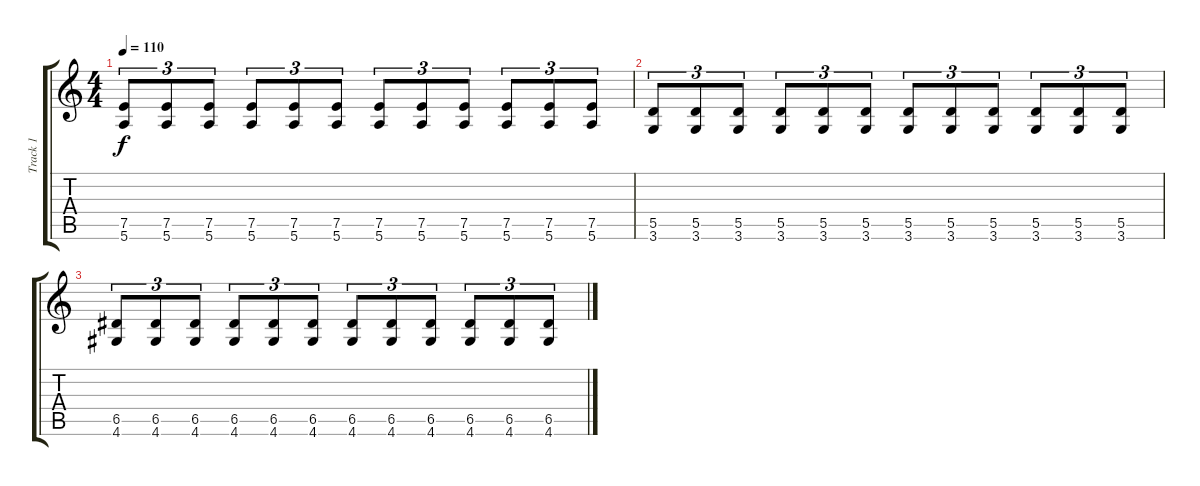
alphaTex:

\track ("Track 1" "Track 1") {instrument acousticguitarsteel}
\staff {score tabs}
\tuning (E4 B3 G3 D3 A2 E2) {hide}
\ts (4 4)
\tempo 110
\clef g2
\ks c
(7.5 5.6).8{tu (3 2) dy f} (7.5 5.6).8{tu (3 2)} (7.5 5.6).8{tu (3 2)} (7.5 5.6).8{tu (3 2)} (7.5 5.6).8{tu (3 2)} (7.5 5.6).8{tu (3 2)} (7.5 5.6).8{tu (3 2)} (7.5 5.6).8{tu (3 2)} (7.5 5.6).8{tu (3 2)} (7.5 5.6).8{tu (3 2)} (7.5 5.6).8{tu (3 2)} (7.5 5.6).8{tu (3 2)} |
(5.5 3.6).8{tu (3 2) volume 0 instrument overdrivenguitar} (5.5 3.6).8{tu (3 2)} (5.5 3.6).8{tu (3 2)} (5.5 3.6).8{tu (3 2)} (5.5 3.6).8{tu (3 2)} (5.5 3.6).8{tu (3 2)} (5.5 3.6).8{tu (3 2)} (5.5 3.6).8{tu (3 2)} (5.5 3.6).8{tu (3 2)} (5.5 3.6).8{tu (3 2)} (5.5 3.6).8{tu (3 2)} (5.5 3.6).8{tu (3 2)} |
(6.5 4.6).8{tu (3 2)} (6.5 4.6).8{tu (3 2)} (6.5 4.6).8{tu (3 2)} (6.5 4.6).8{tu (3 2)} (6.5 4.6).8{tu (3 2)} (6.5 4.6).8{tu (3 2)} (6.5 4.6).8{tu (3 2)} (6.5 4.6).8{tu (3 2)} (6.5 4.6).8{tu (3 2)} (6.5 4.6).8{tu (3 2)} (6.5 4.6).8{tu (3 2)} (6.5 4.6).8{tu (3 2)}
